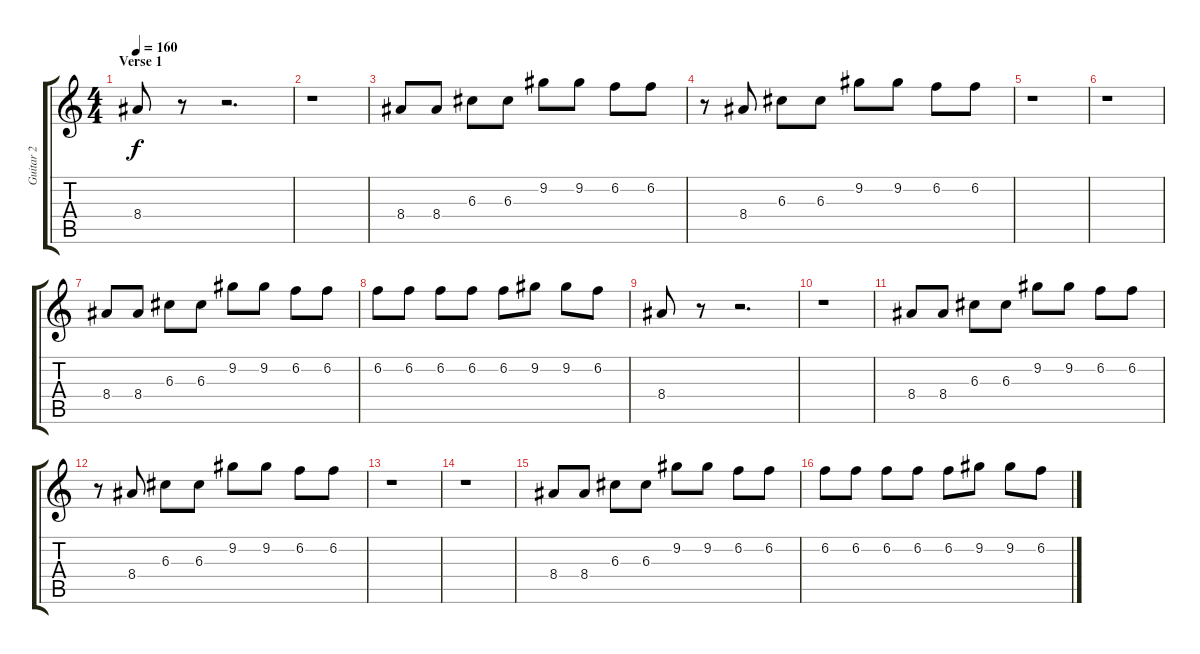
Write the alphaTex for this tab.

\track ("Guitar 2" "Guitar 2") {instrument distortionguitar}
\staff {score tabs}
\tuning (E4 B3 G3 D3 A2 E2) {hide}
\ts (4 4)
\section ("" "Verse 1")
\tempo 160
\clef g2
\ks c
8.4.8{dy f} r.8 r.2{d} |
r.1 |
8.4.8 8.4.8 6.3.8 6.3.8 9.2.8 9.2.8 6.2.8 6.2.8 |
r.8 8.4.8 6.3.8 6.3.8 9.2.8 9.2.8 6.2.8 6.2.8 |
r.1 |
r.1 |
8.4.8 8.4.8 6.3.8 6.3.8 9.2.8 9.2.8 6.2.8 6.2.8 |
6.2.8 6.2.8 6.2.8 6.2.8 6.2.8 9.2.8 9.2.8 6.2.8 |
8.4.8 r.8 r.2{d} |
r.1 |
8.4.8 8.4.8 6.3.8 6.3.8 9.2.8 9.2.8 6.2.8 6.2.8 |
r.8 8.4.8 6.3.8 6.3.8 9.2.8 9.2.8 6.2.8 6.2.8 |
r.1 |
r.1 |
8.4.8 8.4.8 6.3.8 6.3.8 9.2.8 9.2.8 6.2.8 6.2.8 |
6.2.8 6.2.8 6.2.8 6.2.8 6.2.8 9.2.8 9.2.8 6.2.8
